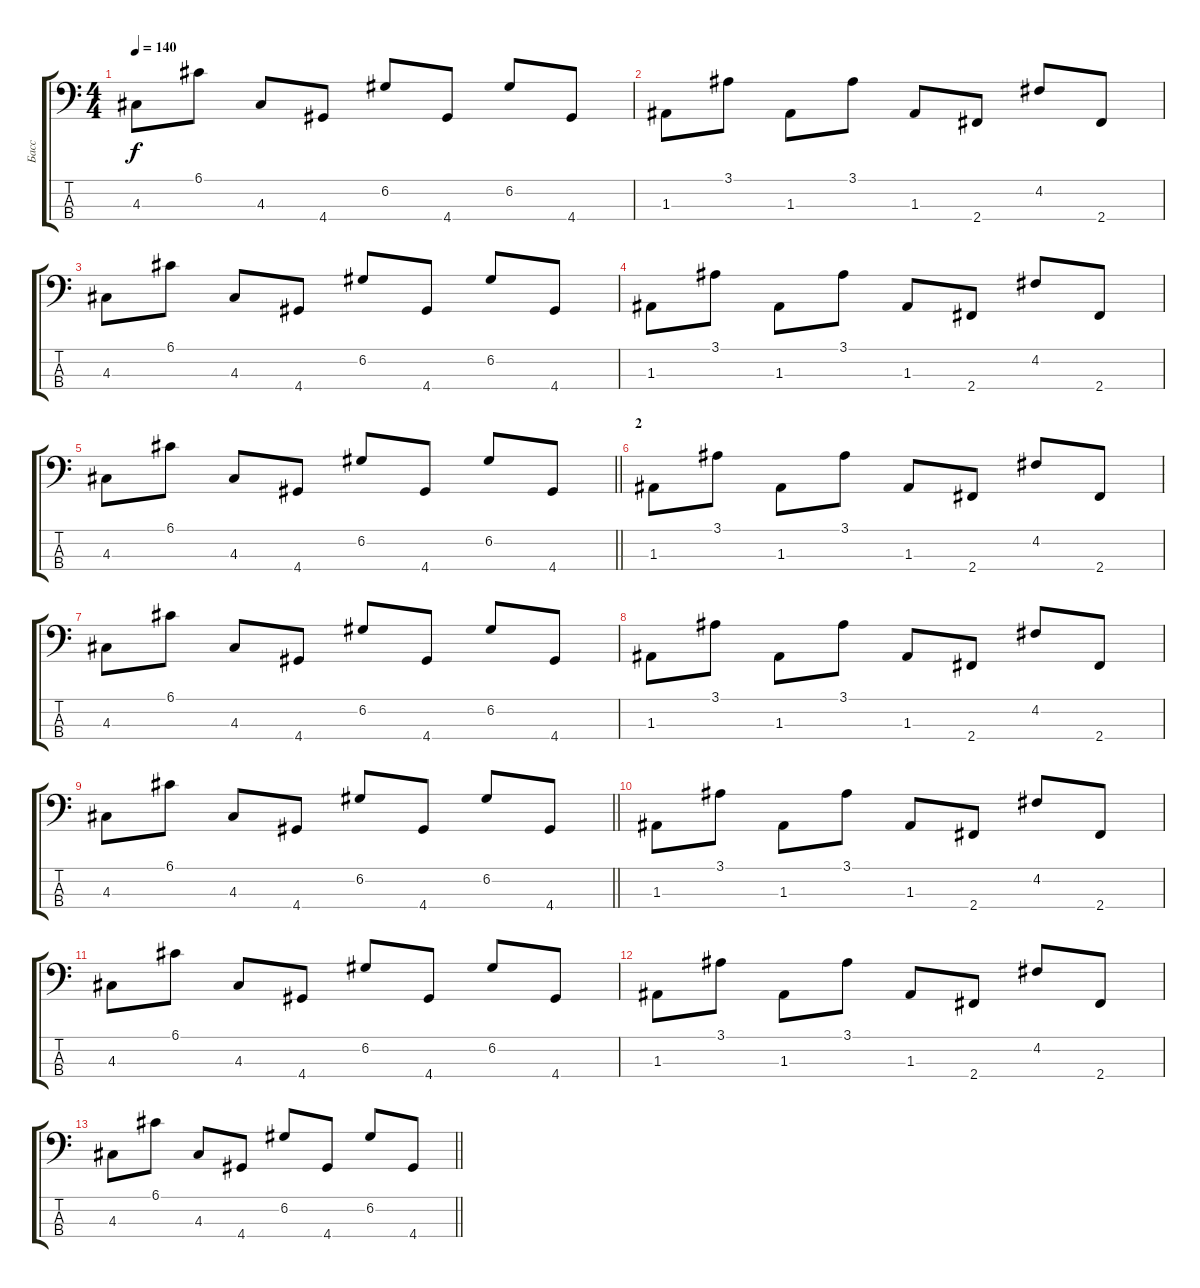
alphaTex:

\track ("Басс" "Басс") {instrument synthbass2}
\staff {score tabs}
\tuning (G2 D2 A1 E1) {hide}
\ts (4 4)
\tempo 140
\clef f4
\ks c
4.3.8{dy f} 6.1.8 4.3.8 4.4.8 6.2.8 4.4.8 6.2.8 4.4.8 |
1.3.8 3.1.8 1.3.8 3.1.8 1.3.8 2.4.8 4.2.8 2.4.8 |
4.3.8 6.1.8 4.3.8 4.4.8 6.2.8 4.4.8 6.2.8 4.4.8 |
1.3.8 3.1.8 1.3.8 3.1.8 1.3.8 2.4.8 4.2.8 2.4.8 |
\barLineRight lightlight
4.3.8 6.1.8 4.3.8 4.4.8 6.2.8 4.4.8 6.2.8 4.4.8 |
\section ("" "2")
1.3.8 3.1.8 1.3.8 3.1.8 1.3.8 2.4.8 4.2.8 2.4.8 |
4.3.8 6.1.8 4.3.8 4.4.8 6.2.8 4.4.8 6.2.8 4.4.8 |
1.3.8 3.1.8 1.3.8 3.1.8 1.3.8 2.4.8 4.2.8 2.4.8 |
\barLineRight lightlight
4.3.8 6.1.8 4.3.8 4.4.8 6.2.8 4.4.8 6.2.8 4.4.8 |
1.3.8 3.1.8 1.3.8 3.1.8 1.3.8 2.4.8 4.2.8 2.4.8 |
4.3.8 6.1.8 4.3.8 4.4.8 6.2.8 4.4.8 6.2.8 4.4.8 |
1.3.8 3.1.8 1.3.8 3.1.8 1.3.8 2.4.8 4.2.8 2.4.8 |
\barLineRight lightlight
4.3.8 6.1.8 4.3.8 4.4.8 6.2.8 4.4.8 6.2.8 4.4.8
